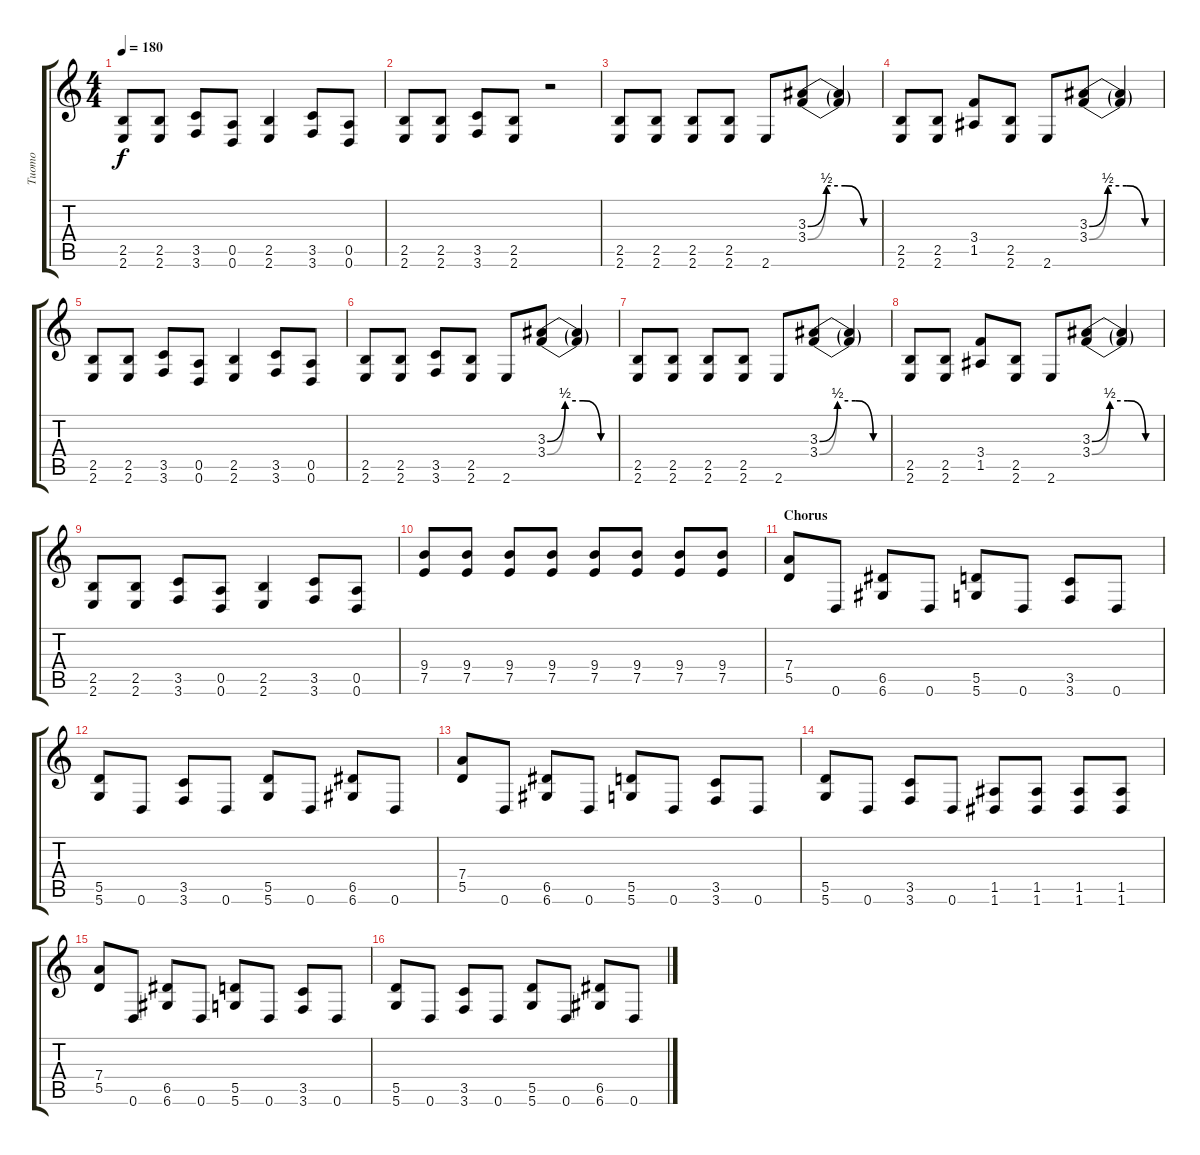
\track ("Tuomo" "Tuomo") {instrument distortionguitar}
\staff {score tabs}
\tuning (E4 B3 G3 D3 A2 D2) {hide}
\ts (4 4)
\tempo 180
\clef g2
\ks c
(2.5 2.6).8{dy f} (2.5 2.6).8 (3.5 3.6).8 (0.5 0.6).8 (2.5 2.6).4 (3.5 3.6).8 (0.5 0.6).8 |
(2.5 2.6).8 (2.5 2.6).8 (3.5 3.6).8 (2.5 2.6).8 r.2 |
(2.5 2.6).8 (2.5 2.6).8 (2.5 2.6).8 (2.5 2.6).8 2.6.8 (3.3{be (custom 0 0 15 2 30 2 45 0 60 0)} 3.4{be (custom 0 0 15 2 30 2 45 0 60 0)}).8 (3.3{t} 3.4{t}).4 |
(2.5 2.6).8 (2.5 2.6).8 (3.4 1.5).8 (2.5 2.6).8 2.6.8 (3.3{be (custom 0 0 15 2 30 2 45 0 60 0)} 3.4{be (custom 0 0 15 2 30 2 45 0 60 0)}).8 (3.3{t} 3.4{t}).4 |
(2.5 2.6).8 (2.5 2.6).8 (3.5 3.6).8 (0.5 0.6).8 (2.5 2.6).4 (3.5 3.6).8 (0.5 0.6).8 |
(2.5 2.6).8 (2.5 2.6).8 (3.5 3.6).8 (2.5 2.6).8 2.6.8 (3.3{be (custom 0 0 15 2 30 2 45 0 60 0)} 3.4{be (custom 0 0 15 2 30 2 45 0 60 0)}).8 (3.3{t} 3.4{t}).4 |
(2.5 2.6).8 (2.5 2.6).8 (2.5 2.6).8 (2.5 2.6).8 2.6.8 (3.3{be (custom 0 0 15 2 30 2 45 0 60 0)} 3.4{be (custom 0 0 15 2 30 2 45 0 60 0)}).8 (3.3{t} 3.4{t}).4 |
(2.5 2.6).8 (2.5 2.6).8 (3.4 1.5).8 (2.5 2.6).8 2.6.8 (3.3{be (custom 0 0 15 2 30 2 45 0 60 0)} 3.4{be (custom 0 0 15 2 30 2 45 0 60 0)}).8 (3.3{t} 3.4{t}).4 |
(2.5 2.6).8 (2.5 2.6).8 (3.5 3.6).8 (0.5 0.6).8 (2.5 2.6).4 (3.5 3.6).8 (0.5 0.6).8 |
(9.4 7.5).8 (9.4 7.5).8 (9.4 7.5).8 (9.4 7.5).8 (9.4 7.5).8 (9.4 7.5).8 (9.4 7.5).8 (9.4 7.5).8 |
\section ("" "Chorus")
(7.4 5.5).8 0.6.8 (6.5 6.6).8 0.6.8 (5.5 5.6).8 0.6.8 (3.5 3.6).8 0.6.8 |
(5.5 5.6).8 0.6.8 (3.5 3.6).8 0.6.8 (5.5 5.6).8 0.6.8 (6.5 6.6).8 0.6.8 |
(7.4 5.5).8 0.6.8 (6.5 6.6).8 0.6.8 (5.5 5.6).8 0.6.8 (3.5 3.6).8 0.6.8 |
(5.5 5.6).8 0.6.8 (3.5 3.6).8 0.6.8 (1.5 1.6).8 (1.5 1.6).8 (1.5 1.6).8 (1.5 1.6).8 |
(7.4 5.5).8 0.6.8 (6.5 6.6).8 0.6.8 (5.5 5.6).8 0.6.8 (3.5 3.6).8 0.6.8 |
(5.5 5.6).8 0.6.8 (3.5 3.6).8 0.6.8 (5.5 5.6).8 0.6.8 (6.5 6.6).8 0.6.8
